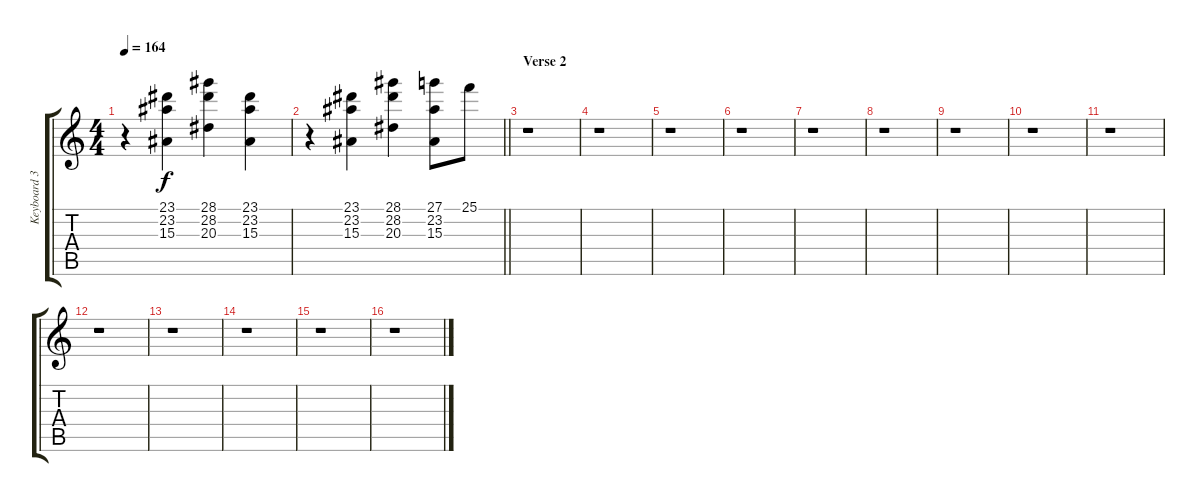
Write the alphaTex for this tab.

\track ("Keyboard 3 (Pizzicato Strings)" "Keyboard 3") {instrument pizzicatostrings}
\staff {score tabs}
\tuning (E4 B3 G3 D3 A2 E2) {hide}
\ts (4 4)
\tempo 164
\clef g2
\ks c
r.4{dy f} (23.1 23.2 15.3).4 (28.1 28.2 20.3).4 (23.1 23.2 15.3).4 |
\barLineRight lightlight
r.4 (23.1 23.2 15.3).4 (28.1 28.2 20.3).4 (27.1 23.2 15.3).8 25.1.8 |
\section ("" "Verse 2")
r.1 |
r.1 |
r.1 |
r.1 |
r.1 |
r.1 |
r.1 |
r.1 |
r.1 |
r.1 |
r.1 |
r.1 |
r.1 |
r.1
